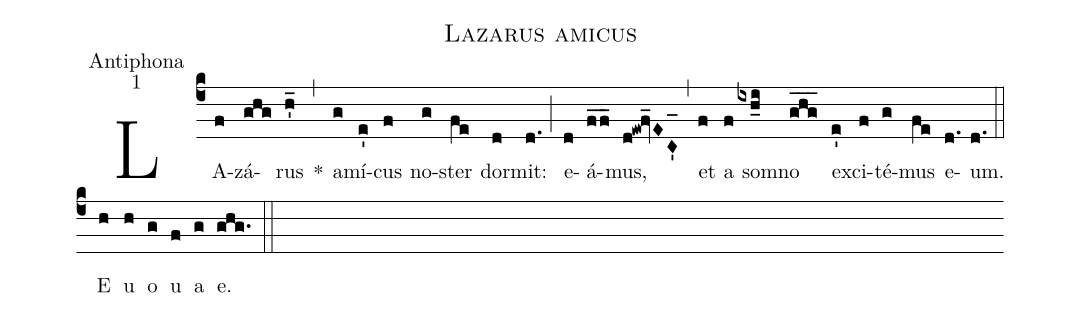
name:Lazarus amicus;
office-part:Antiphona;
mode:1;
%%
(c4) LA(f)zá(ghg)rus(h'_) *(,) a(g)mí(e')cus(f) no(g)ster(fe) dor(d)mit:(d.) (;) e(d)á(f_/f_)mus,(d!ew!fv_EC'_) (,) et(f) a(f) so(ixh_i)mno(ghg___) ex(e')ci(f)té(g)mus(fe) e(d.)um.(d.) (::) <eu>E(h) u(h) o(g) u(f) a(g) e.</eu>(ghg.) (::)
